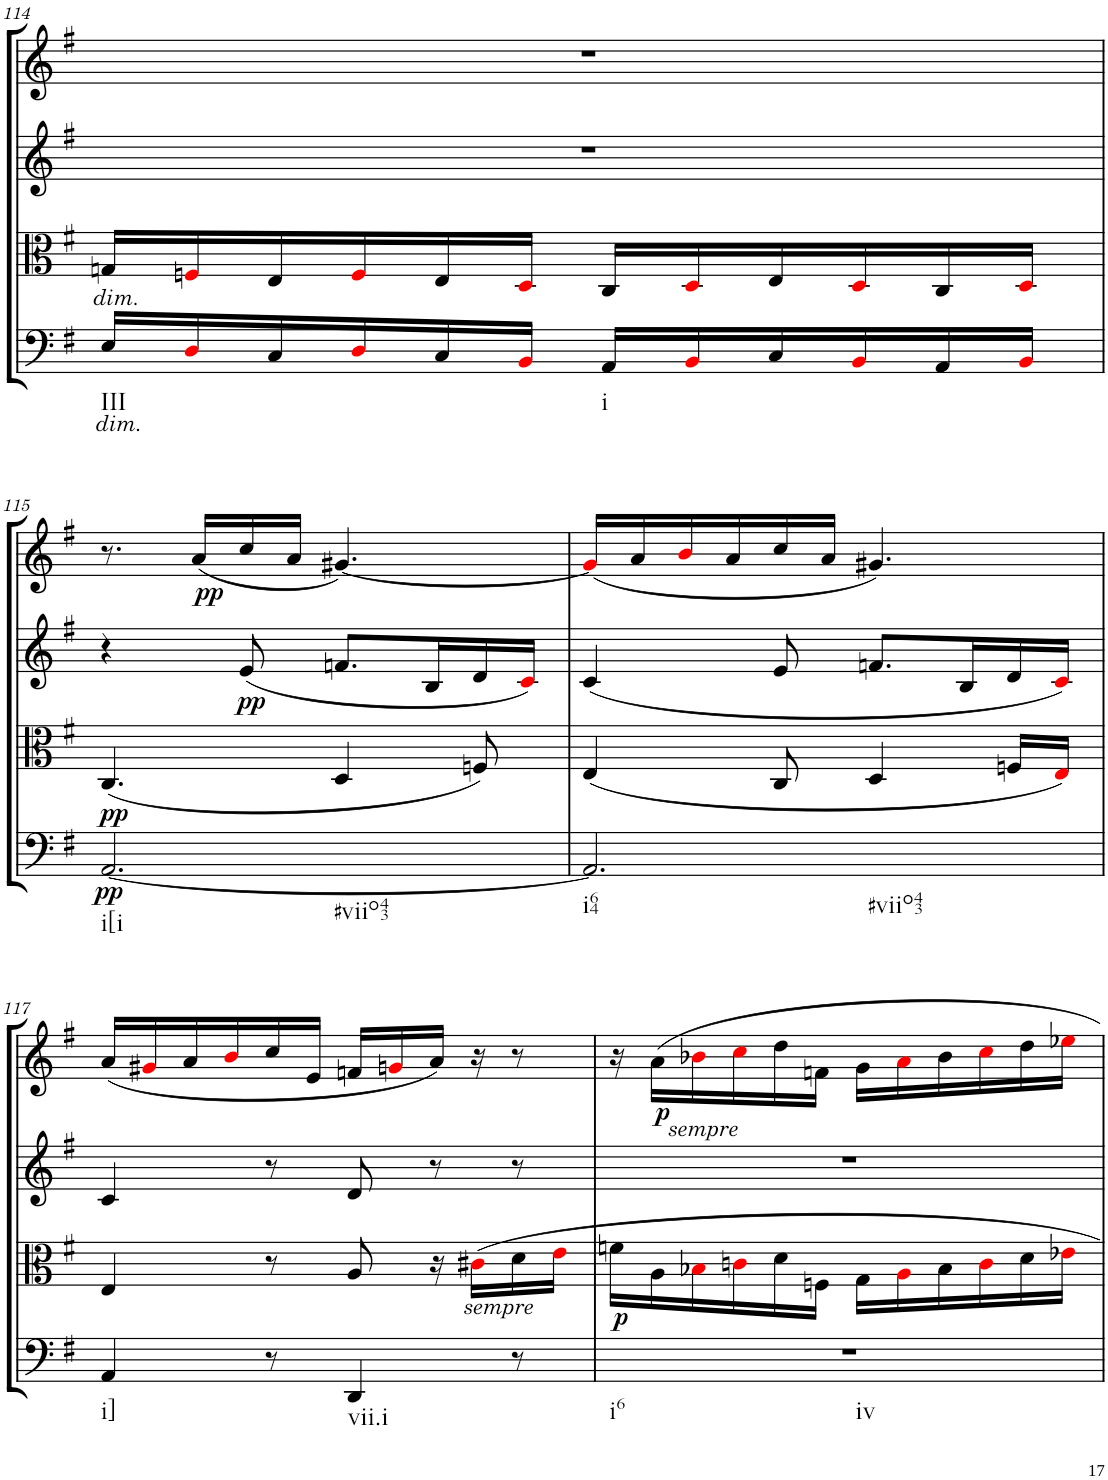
**kern	**dynam	**kern	**dynam	**kern	**dynam	**kern	**dynam
*part4	*part4	*part3	*part3	*part2	*part2	*part1	*part1
*staff4	*staff4	*staff3	*staff3	*staff2	*staff2	*staff1	*staff1
*I"Violoncello.	*	*I"Viola	*	*I"Violin II.	*	*I"Violin I.	*
*I'Vc	*	*I'Vla	*	*I'Vln	*	*I'Vln	*
!!LO:PB:g=z
*clefF4	*	*clefC3	*	*clefG2	*	*clefG2	*
*k[f#]	*	*k[f#]	*	*k[f#]	*	*k[f#]	*
*M6/8	*	*M6/8	*	*M6/8	*	*M6/8	*
=114	=114	=114	=114	=114	=114	=114	=114
!	!	!LO:TX:b:i:t=dim.	!	!	!	!	!
!LO:TX:b:i:t=dim.	!	!	!	!	!	!	!
!LO:TX:b:t=III	!	!	!	!	!	!	!
16E/LL	.	16Gn/LL	.	2.r	.	2.r	.
16Di/	.	16Fni/	.	.	.	.	.
16C/	.	16E/	.	.	.	.	.
16Di/	.	16Fi/	.	.	.	.	.
16C/	.	16E/	.	.	.	.	.
16BBi/JJ	.	16Di/JJ	.	.	.	.	.
!LO:TX:b:t=i	!	!	!	!	!	!	!
16AA/LL	.	16C/LL	.	.	.	.	.
16BBi/	.	16Di/	.	.	.	.	.
16C/	.	16E/	.	.	.	.	.
16BBi/	.	16Di/	.	.	.	.	.
16AA/	.	16C/	.	.	.	.	.
16BBi/JJ	.	16Di/JJ	.	.	.	.	.
!!LO:LB:g=z
=115	=115	=115	=115	=115	=115	=115	=115
!LO:TX:b:t=i[i	!	!	!	!	!	!	!
!LO:TX:b:t=#viio43	!	!	!	!	!	!	!
!	!LO:DY:b	!	!LO:DY:b	!	!	!	!
[2.AA/	pp	(4.C/	pp	4r	.	8.r	.
!	!	!	!	!	!	!	!LO:DY:b
.	.	.	.	.	.	(16a/LL	pp
!	!	!	!	!	!LO:DY:b	!	!
.	.	.	.	(8e/	pp	16cc/	.
.	.	.	.	.	.	16a/JJ	.
.	.	4D/	.	8.fn/L	.	[4.g#X/)	.
.	.	.	.	16B/L	.	.	.
.	.	8Fn/)	.	16d/	.	.	.
.	.	.	.	16ci/JJ)	.	.	.
=116	=116	=116	=116	=116	=116	=116	=116
!LO:TX:b:t=i64	!	!	!	!	!	!	!
!LO:TX:b:t=#viio43	!	!	!	!	!	!	!
2.AA/]	.	(4E/	.	(4c/	.	(16g#i/LL]	.
.	.	.	.	.	.	16a/	.
.	.	.	.	.	.	16bi/	.
.	.	.	.	.	.	16a/	.
.	.	8C/	.	8e/	.	16cc/	.
.	.	.	.	.	.	16a/JJ	.
.	.	4D/	.	8.fn/L	.	4.g#X/)	.
.	.	.	.	16B/L	.	.	.
.	.	16Fn/LL	.	16d/	.	.	.
.	.	16Ei/JJ)	.	16ci/JJ)	.	.	.
!!LO:LB:g=z
=117	=117	=117	=117	=117	=117	=117	=117
!LO:TX:b:t=i]	!	!	!	!	!	!	!
4AA/	.	4E/	.	4c/	.	(16a/LL	.
.	.	.	.	.	.	16g#Xi/	.
.	.	.	.	.	.	16a/	.
.	.	.	.	.	.	16bi/	.
8r	.	8r	.	8r	.	16cc/	.
.	.	.	.	.	.	16e/JJ	.
!LO:TX:b:t=vii.i	!	!	!	!	!	!	!
4DD/	.	8A/	.	8d/	.	16fn/LL	.
.	.	.	.	.	.	16gni/	.
.	.	16r	.	8r	.	16a/JJ)	.
!	!	!LO:TX:b:i:t=sempre	!	!	!	!	!
.	.	16c#Xi\LL	.	.	.	16r	.
8r	.	16d\	.	8r	.	8r	.
.	.	16ei\JJ	.	.	.	.	.
=118	=118	=118	=118	=118	=118	=118	=118
!	!	!	!	!	!	!LO:TX:b:i:t=sempre	!
!LO:TX:b:t=i6	!	!	!	!	!	!	!
!LO:TX:b:t=iv	!	!	!	!	!	!	!
!	!	!	!LO:DY:b	!	!	!	!
2.r	.	16fn\LL	p	2.r	.	16r	.
!	!	!	!	!	!	!	!LO:DY:b
.	.	16A\	.	.	.	16a\LL	p
.	.	16B-Xi\	.	.	.	16b-Xi\	.
.	.	16cni\	.	.	.	16cci\	.
.	.	16d\	.	.	.	16dd\	.
.	.	16Fn\JJ	.	.	.	16fn\JJ	.
.	.	16G\LL	.	.	.	16g\LL	.
.	.	16Ai\	.	.	.	16ai\	.
.	.	16B-\	.	.	.	16b-\	.
.	.	16ci\	.	.	.	16cci\	.
.	.	16d\	.	.	.	16dd\	.
.	.	16e-Xi\JJ	.	.	.	16ee-Xi\JJ	.
=	=	=	=	=	=	=	=
*-	*-	*-	*-	*-	*-	*-	*-
